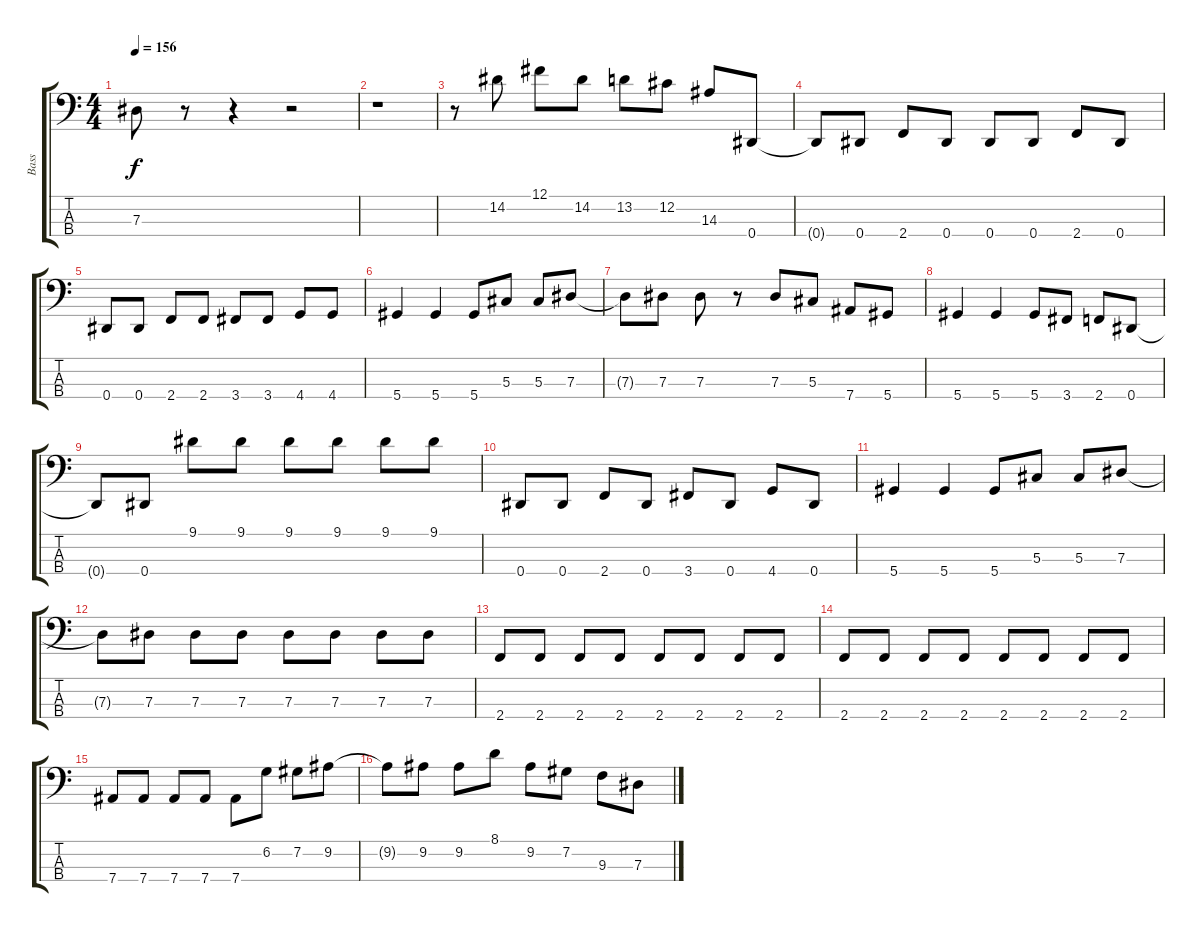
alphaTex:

\track ("Bass" "Bass") {instrument electricbasspick}
\staff {score tabs}
\tuning (Gb2 Db2 Ab1 Eb1) {hide}
\ts (4 4)
\tempo 156
\clef f4
\ks c
7.3.8{dy f} r.8 r.4 r.2 |
r.1 |
r.8 14.2.8 12.1.8 14.2.8 13.2.8 12.2.8 14.3.8 0.4.8 |
0.4{t}.8 0.4.8 2.4.8 0.4.8 0.4.8 0.4.8 2.4.8 0.4.8 |
0.4.8 0.4.8 2.4.8 2.4.8 3.4.8 3.4.8 4.4.8 4.4.8 |
5.4.4 5.4.4 5.4.8 5.3.8 5.3.8 7.3.8 |
7.3{t}.8 7.3.8 7.3.8 r.8 7.3.8 5.3.8 7.4.8 5.4.8 |
5.4.4 5.4.4 5.4.8 3.4.8 2.4.8 0.4.8 |
0.4{t}.8 0.4.8 9.1.8 9.1.8 9.1.8 9.1.8 9.1.8 9.1.8 |
0.4.8 0.4.8 2.4.8 0.4.8 3.4.8 0.4.8 4.4.8 0.4.8 |
5.4.4 5.4.4 5.4.8 5.3.8 5.3.8 7.3.8 |
7.3{t}.8 7.3.8 7.3.8 7.3.8 7.3.8 7.3.8 7.3.8 7.3.8 |
2.4.8 2.4.8 2.4.8 2.4.8 2.4.8 2.4.8 2.4.8 2.4.8 |
2.4.8 2.4.8 2.4.8 2.4.8 2.4.8 2.4.8 2.4.8 2.4.8 |
7.4.8 7.4.8 7.4.8 7.4.8 7.4.8 6.2.8 7.2.8 9.2.8 |
9.2{t}.8 9.2.8 9.2.8 8.1.8 9.2.8 7.2.8 9.3.8 7.3.8
